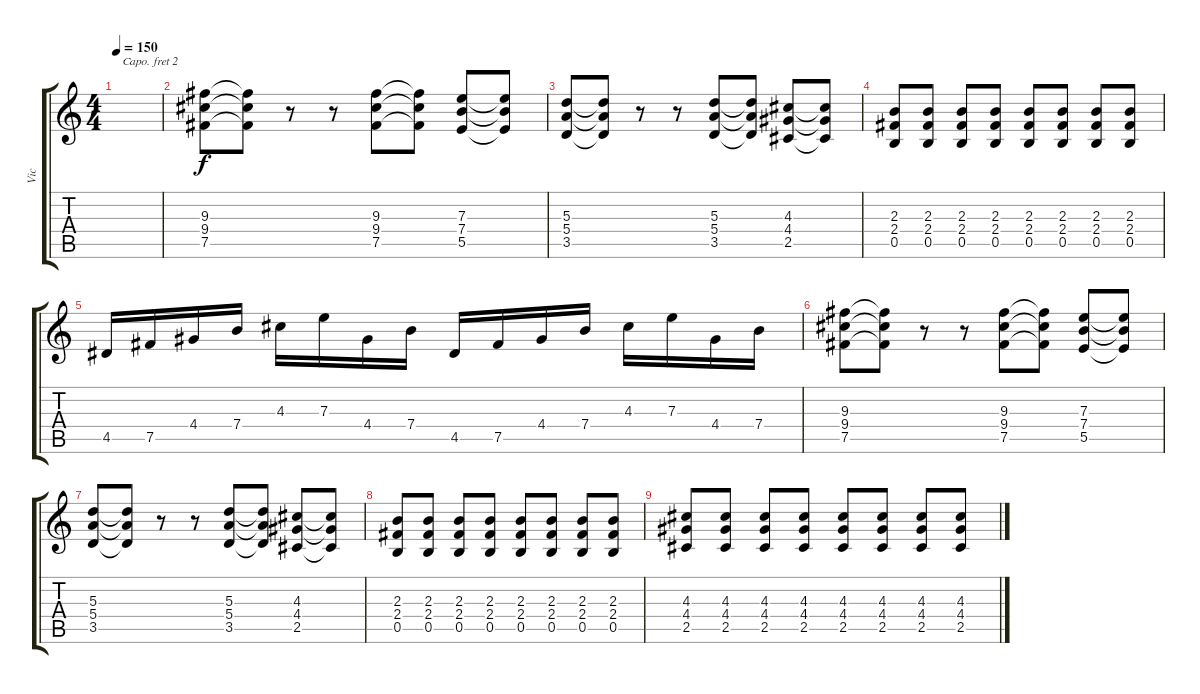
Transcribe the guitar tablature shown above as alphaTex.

\track ("Vic" "Vic") {instrument distortionguitar}
\staff {score tabs}
\capo 2
\tuning (E4 B3 G3 D3 A2 D2) {hide}
\ts (4 4)
\tempo 150
\clef g2
\ks c
|
(9.3 9.4 7.5).8 (9.3{t} 9.4{t} 7.5{t}).8 r.8 r.8 (9.3 9.4 7.5).8 (9.3{t} 9.4{t} 7.5{t}).8 (7.3 7.4 5.5).8 (7.3{t} 7.4{t} 5.5{t}).8 |
(5.3 5.4 3.5).8 (5.3{t} 5.4{t} 3.5{t}).8 r.8 r.8 (5.3 5.4 3.5).8 (5.3{t} 5.4{t} 3.5{t}).8 (4.3 4.4 2.5).8 (4.3{t} 4.4{t} 2.5{t}).8 |
(2.3 2.4 0.5).8 (2.3 2.4 0.5).8 (2.3 2.4 0.5).8 (2.3 2.4 0.5).8 (2.3 2.4 0.5).8 (2.3 2.4 0.5).8 (2.3 2.4 0.5).8 (2.3 2.4 0.5).8 |
4.5.16 7.5.16 4.4.16 7.4.16 4.3.16 7.3.16 4.4.16 7.4.16 4.5.16 7.5.16 4.4.16 7.4.16 4.3.16 7.3.16 4.4.16 7.4.16 |
(9.3 9.4 7.5).8 (9.3{t} 9.4{t} 7.5{t}).8 r.8 r.8 (9.3 9.4 7.5).8 (9.3{t} 9.4{t} 7.5{t}).8 (7.3 7.4 5.5).8 (7.3{t} 7.4{t} 5.5{t}).8 |
(5.3 5.4 3.5).8 (5.3{t} 5.4{t} 3.5{t}).8 r.8 r.8 (5.3 5.4 3.5).8 (5.3{t} 5.4{t} 3.5{t}).8 (4.3 4.4 2.5).8 (4.3{t} 4.4{t} 2.5{t}).8 |
(2.3 2.4 0.5).8 (2.3 2.4 0.5).8 (2.3 2.4 0.5).8 (2.3 2.4 0.5).8 (2.3 2.4 0.5).8 (2.3 2.4 0.5).8 (2.3 2.4 0.5).8 (2.3 2.4 0.5).8 |
(4.3 4.4 2.5).8 (4.3 4.4 2.5).8 (4.3 4.4 2.5).8 (4.3 4.4 2.5).8 (4.3 4.4 2.5).8 (4.3 4.4 2.5).8 (4.3 4.4 2.5).8 (4.3 4.4 2.5).8
